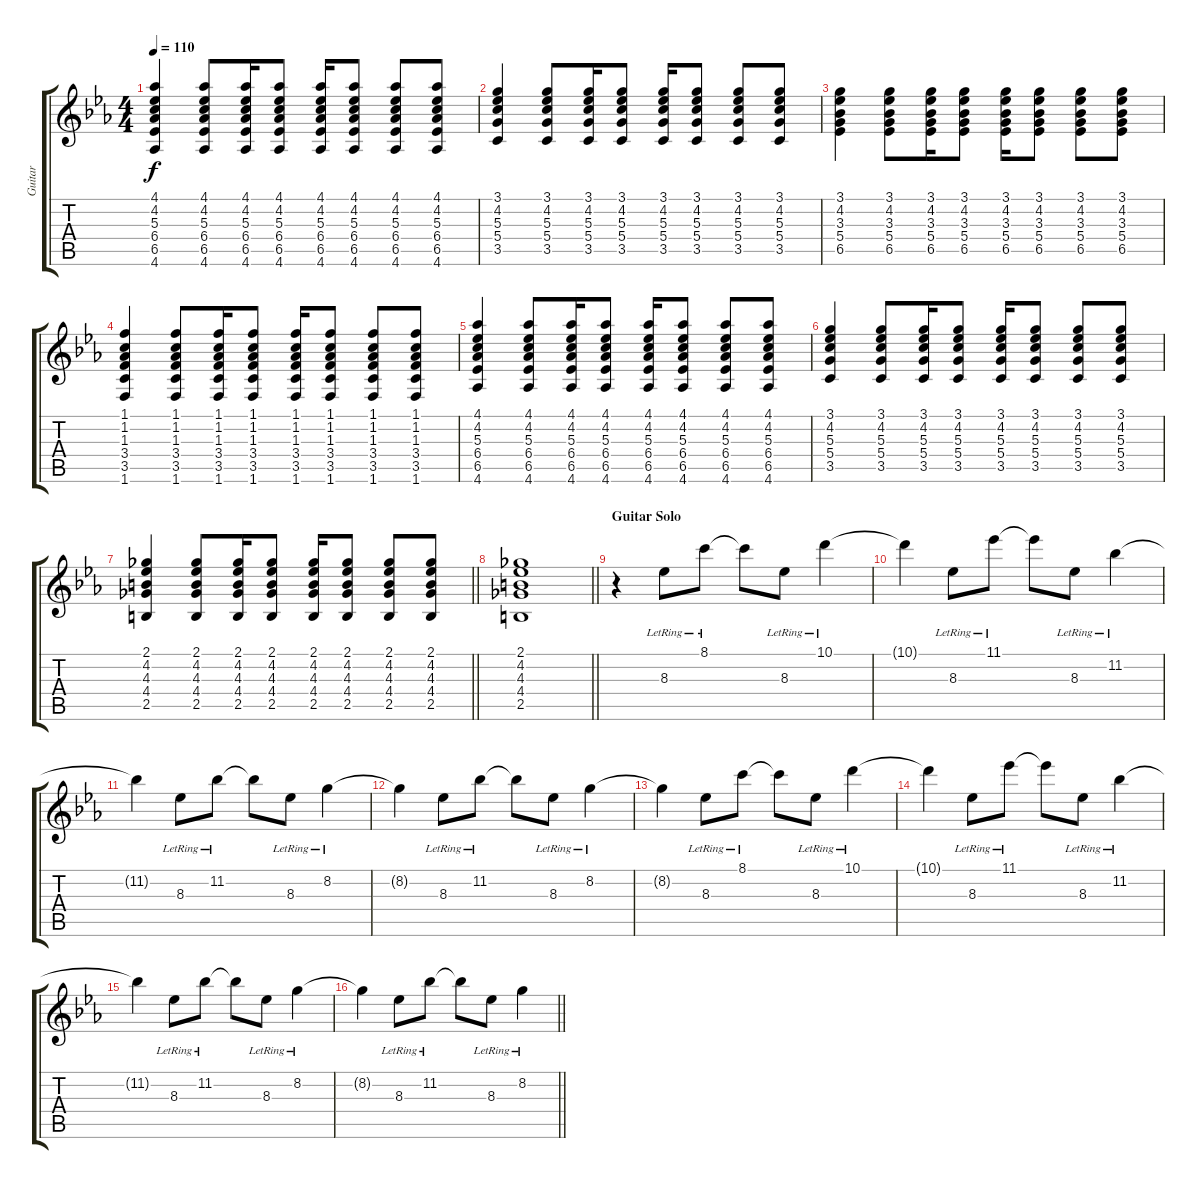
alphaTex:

\track ("Guitar" "Guitar") {instrument acousticguitarsteel}
\staff {score tabs}
\tuning (E4 B3 G3 D3 A2 E2) {hide}
\ts (4 4)
\tempo 110
\clef g2
\ks eb
(4.1 4.2 5.3 6.4 6.5 4.6).4{dy f} (4.1 4.2 5.3 6.4 6.5 4.6).8 (4.1 4.2 5.3 6.4 6.5 4.6).16 (4.1 4.2 5.3 6.4 6.5 4.6).8 (4.1 4.2 5.3 6.4 6.5 4.6).16 (4.1 4.2 5.3 6.4 6.5 4.6).8 (4.1 4.2 5.3 6.4 6.5 4.6).8 (4.1 4.2 5.3 6.4 6.5 4.6).8 |
(3.1 4.2 5.3 5.4 3.5).4 (3.1 4.2 5.3 5.4 3.5).8 (3.1 4.2 5.3 5.4 3.5).16 (3.1 4.2 5.3 5.4 3.5).8 (3.1 4.2 5.3 5.4 3.5).16 (3.1 4.2 5.3 5.4 3.5).8 (3.1 4.2 5.3 5.4 3.5).8 (3.1 4.2 5.3 5.4 3.5).8 |
(3.1 4.2 3.3 5.4 6.5).4 (3.1 4.2 3.3 5.4 6.5).8 (3.1 4.2 3.3 5.4 6.5).16 (3.1 4.2 3.3 5.4 6.5).8 (3.1 4.2 3.3 5.4 6.5).16 (3.1 4.2 3.3 5.4 6.5).8 (3.1 4.2 3.3 5.4 6.5).8 (3.1 4.2 3.3 5.4 6.5).8 |
(1.1 1.2 1.3 3.4 3.5 1.6).4 (1.1 1.2 1.3 3.4 3.5 1.6).8 (1.1 1.2 1.3 3.4 3.5 1.6).16 (1.1 1.2 1.3 3.4 3.5 1.6).8 (1.1 1.2 1.3 3.4 3.5 1.6).16 (1.1 1.2 1.3 3.4 3.5 1.6).8 (1.1 1.2 1.3 3.4 3.5 1.6).8 (1.1 1.2 1.3 3.4 3.5 1.6).8 |
(4.1 4.2 5.3 6.4 6.5 4.6).4 (4.1 4.2 5.3 6.4 6.5 4.6).8 (4.1 4.2 5.3 6.4 6.5 4.6).16 (4.1 4.2 5.3 6.4 6.5 4.6).8 (4.1 4.2 5.3 6.4 6.5 4.6).16 (4.1 4.2 5.3 6.4 6.5 4.6).8 (4.1 4.2 5.3 6.4 6.5 4.6).8 (4.1 4.2 5.3 6.4 6.5 4.6).8 |
(3.1 4.2 5.3 5.4 3.5).4 (3.1 4.2 5.3 5.4 3.5).8 (3.1 4.2 5.3 5.4 3.5).16 (3.1 4.2 5.3 5.4 3.5).8 (3.1 4.2 5.3 5.4 3.5).16 (3.1 4.2 5.3 5.4 3.5).8 (3.1 4.2 5.3 5.4 3.5).8 (3.1 4.2 5.3 5.4 3.5).8 |
\barLineRight lightlight
(2.1 4.2 4.3 4.4 2.5).4 (2.1 4.2 4.3 4.4 2.5).8 (2.1 4.2 4.3 4.4 2.5).16 (2.1 4.2 4.3 4.4 2.5).8 (2.1 4.2 4.3 4.4 2.5).16 (2.1 4.2 4.3 4.4 2.5).8 (2.1 4.2 4.3 4.4 2.5).8 (2.1 4.2 4.3 4.4 2.5).8 |
\barLineRight lightlight
(2.1 4.2 4.3 4.4 2.5).1 |
\section ("" "Guitar Solo")
r.4 8.3{lr}.8 8.1{lr}.8 8.1{t}.8 8.3{lr}.8 10.1{lr}.4 |
10.1{t}.4 8.3{lr}.8 11.1{lr}.8 11.1{t}.8 8.3{lr}.8 11.2{lr}.4 |
11.2{t}.4 8.3{lr}.8 11.2{lr}.8 11.2{t}.8 8.3{lr}.8 8.2{lr}.4 |
8.2{t}.4 8.3{lr}.8 11.2{lr}.8 11.2{t}.8 8.3{lr}.8 8.2{lr}.4 |
8.2{t}.4 8.3{lr}.8 8.1{lr}.8 8.1{t}.8 8.3{lr}.8 10.1{lr}.4 |
10.1{t}.4 8.3{lr}.8 11.1{lr}.8 11.1{t}.8 8.3{lr}.8 11.2{lr}.4 |
11.2{t}.4 8.3{lr}.8 11.2{lr}.8 11.2{t}.8 8.3{lr}.8 8.2{lr}.4 |
\barLineRight lightlight
8.2{t}.4 8.3{lr}.8 11.2{lr}.8 11.2{t}.8 8.3{lr}.8 8.2{lr}.4
